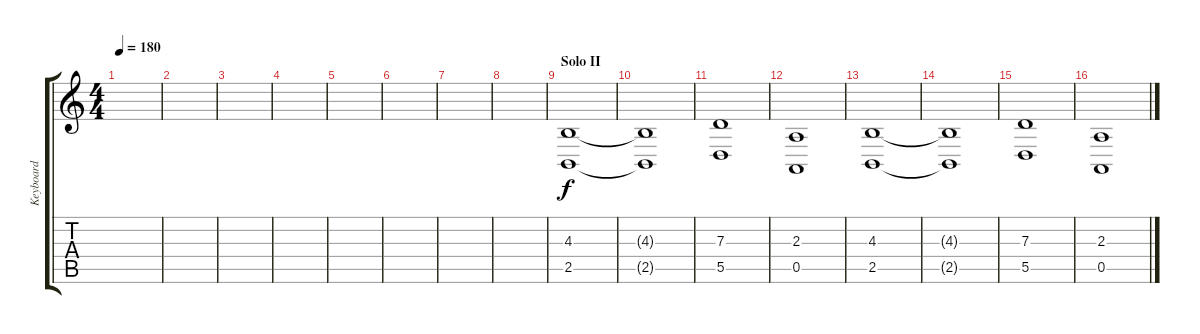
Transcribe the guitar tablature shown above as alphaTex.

\track ("Keyboard" "Keyboard") {instrument drawbarorgan}
\staff {score tabs}
\tuning (E4 B3 G3 D3 A2 E2) {hide}
\ts (4 4)
\tempo 180
\clef g2
\ks c
|
|
|
|
|
|
|
|
\section ("" "Solo II")
(4.3 2.5).1{volume 14 instrument pad8sweep} |
(4.3{t} 2.5{t}).1 |
(7.3 5.5).1 |
(2.3 0.5).1 |
(4.3 2.5).1{volume 14 instrument pad8sweep} |
(4.3{t} 2.5{t}).1 |
(7.3 5.5).1 |
(2.3 0.5).1
